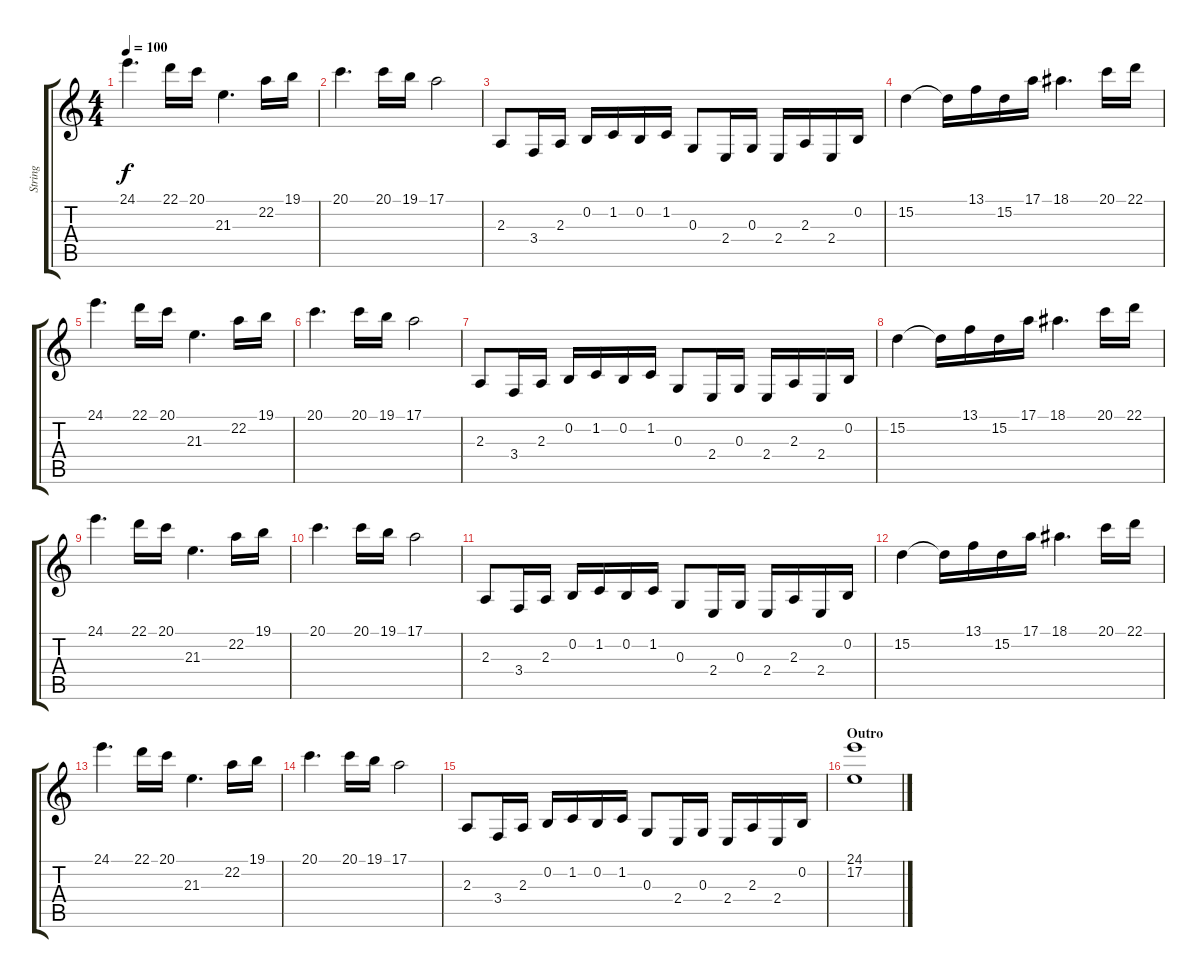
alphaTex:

\track ("String" "String") {instrument stringensemble1}
\staff {score tabs}
\tuning (E4 B3 G3 D3 A2 E2) {hide}
\ts (4 4)
\tempo 100
\clef g2
\ks c
24.1.4{d dy f} 22.1.16 20.1.16 21.3.4{d} 22.2.16 19.1.16 |
20.1.4{d} 20.1.16 19.1.16 17.1.2 |
2.3.8 3.4.16 2.3.16 0.2.16 1.2.16 0.2.16 1.2.16 0.3.8 2.4.16 0.3.16 2.4.16 2.3.16 2.4.16 0.2.16 |
15.2.4 15.2{t}.16 13.1.16 15.2.16 17.1.16 18.1.4{d} 20.1.16 22.1.16 |
24.1.4{d} 22.1.16 20.1.16 21.3.4{d} 22.2.16 19.1.16 |
20.1.4{d} 20.1.16 19.1.16 17.1.2 |
2.3.8 3.4.16 2.3.16 0.2.16 1.2.16 0.2.16 1.2.16 0.3.8 2.4.16 0.3.16 2.4.16 2.3.16 2.4.16 0.2.16 |
15.2.4 15.2{t}.16 13.1.16 15.2.16 17.1.16 18.1.4{d} 20.1.16 22.1.16 |
24.1.4{d} 22.1.16 20.1.16 21.3.4{d} 22.2.16 19.1.16 |
20.1.4{d} 20.1.16 19.1.16 17.1.2 |
2.3.8 3.4.16 2.3.16 0.2.16 1.2.16 0.2.16 1.2.16 0.3.8 2.4.16 0.3.16 2.4.16 2.3.16 2.4.16 0.2.16 |
15.2.4 15.2{t}.16 13.1.16 15.2.16 17.1.16 18.1.4{d} 20.1.16 22.1.16 |
24.1.4{d} 22.1.16 20.1.16 21.3.4{d} 22.2.16 19.1.16 |
20.1.4{d} 20.1.16 19.1.16 17.1.2 |
2.3.8 3.4.16 2.3.16 0.2.16 1.2.16 0.2.16 1.2.16 0.3.8 2.4.16 0.3.16 2.4.16 2.3.16 2.4.16 0.2.16 |
\section ("" "Outro")
(24.1 17.2).1
